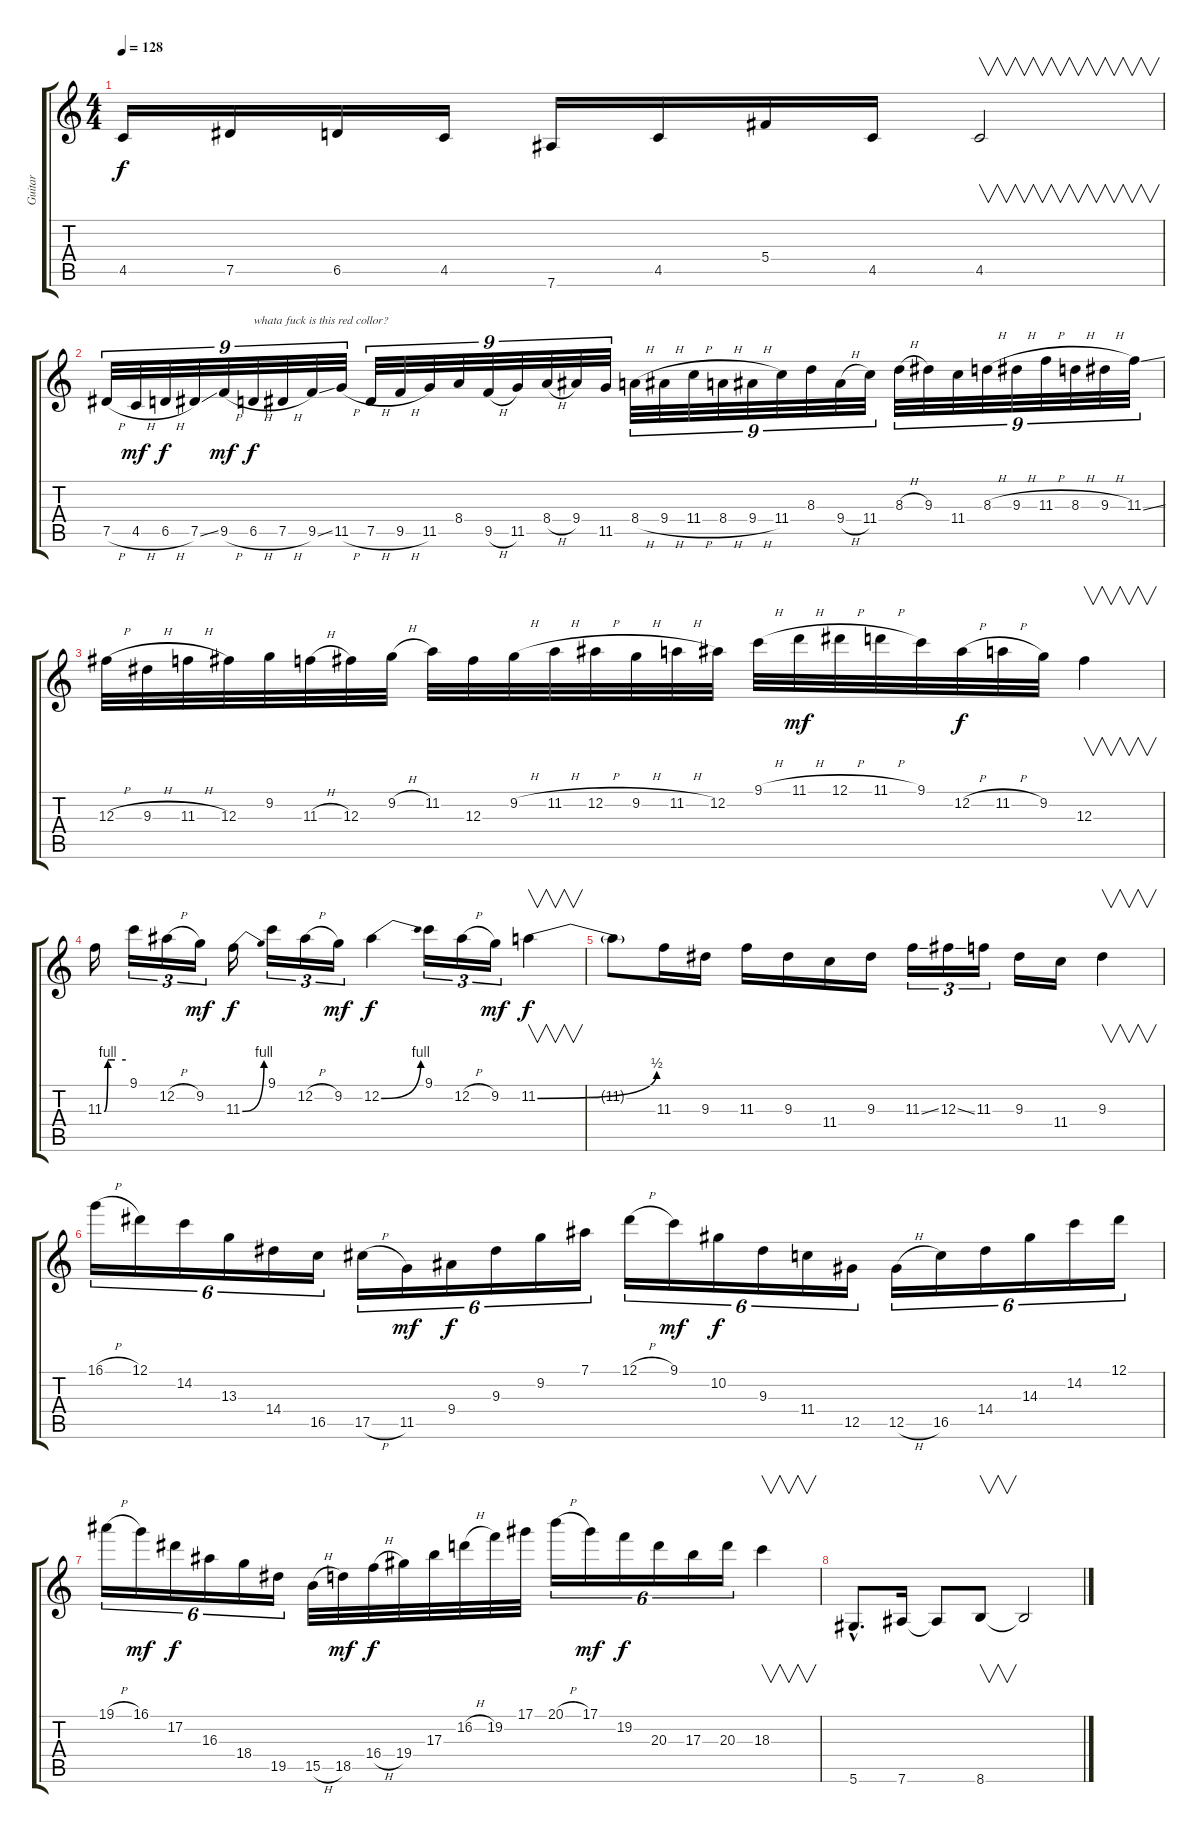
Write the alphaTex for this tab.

\track ("Guitar" "Guitar") {instrument distortionguitar}
\staff {score tabs}
\tuning (Eb4 Bb3 Gb3 Db3 Ab2 Eb2) {hide}
\ts (4 4)
\tempo 128
\clef g2
\ks c
4.5.16{dy f} 7.5.16 6.5.16 4.5.16 7.6.16 4.5.16 5.4.16 4.5.16 4.5.2{v} |
7.5{h}.32{tu (9 8)} 4.5{h}.32{tu (9 8) dy mf} 6.5{h}.32{tu (9 8) dy f} 7.5{ss}.32{tu (9 8)} 9.5{h}.32{tu (9 8) dy mf} 6.5{h}.32{tu (9 8) txt "whata fuck is this red collor?" dy f} 7.5{h}.32{tu (9 8)} 9.5{ss}.32{tu (9 8)} 11.5{h}.32{tu (9 8)} 7.5{h}.32{tu (9 8)} 9.5{h}.32{tu (9 8)} 11.5.32{tu (9 8)} 8.4.32{tu (9 8)} 9.5{h}.32{tu (9 8)} 11.5.32{tu (9 8)} 8.4{h}.32{tu (9 8)} 9.4.32{tu (9 8)} 11.5.32{tu (9 8)} 8.4{h}.32{tu (9 8)} 9.4{h}.32{tu (9 8)} 11.4{h}.32{tu (9 8)} 8.4{h}.32{tu (9 8)} 9.4{h}.32{tu (9 8)} 11.4.32{tu (9 8)} 8.3.32{tu (9 8)} 9.4{h}.32{tu (9 8)} 11.4.32{tu (9 8)} 8.3{h}.32{tu (9 8)} 9.3.32{tu (9 8)} 11.4.32{tu (9 8)} 8.3{h}.32{tu (9 8)} 9.3{h}.32{tu (9 8)} 11.3{h}.32{tu (9 8)} 8.3{h}.32{tu (9 8)} 9.3{h}.32{tu (9 8)} 11.3{ss}.32{tu (9 8)} |
12.3{h}.32 9.3{h}.32 11.3{h}.32 12.3.32 9.2.32 11.3{h}.32 12.3.32 9.2{h}.32 11.2.32 12.3.32 9.2{h}.32 11.2{h}.32 12.2{h}.32 9.2{h}.32 11.2{h}.32 12.2.32 9.1{h}.32 11.1{h}.32{dy mf} 12.1{h}.32 11.1{h}.32 9.1.32 12.2{h}.32{dy f} 11.2{h}.32 9.2.32 12.3.4{v} |
11.3{be (custom 0 0 10 4 14 4 30 4 60 4)}.16 9.1.16{tu (3 2)} 12.2{h}.16{tu (3 2)} 9.2.16{tu (3 2) dy mf} 11.3{be (bend 0 0 60 4)}.16{dy f} 9.1.16{tu (3 2)} 12.2{h}.16{tu (3 2)} 9.2.16{tu (3 2) dy mf} 12.2{be (bend 0 0 60 4)}.4{dy f} 9.1.16{tu (3 2)} 12.2{h}.16{tu (3 2)} 9.2.16{tu (3 2) dy mf} 11.2{be (bend 0 0 60 2)}.4{v dy f} |
11.2{t}.8 11.3.16 9.3.16 11.3.16 9.3.16 11.4.16 9.3.16 11.3{ss}.16{tu (3 2)} 12.3{ss}.16{tu (3 2)} 11.3.16{tu (3 2)} 9.3.16 11.4.16 9.3.4{v} |
16.1{h}.16{tu (6 4)} 12.1.16{tu (6 4)} 14.2.16{tu (6 4)} 13.3.16{tu (6 4)} 14.4.16{tu (6 4)} 16.5.16{tu (6 4)} 17.5{h}.16{tu (6 4)} 11.5.16{tu (6 4) dy mf} 9.4.16{tu (6 4) dy f} 9.3.16{tu (6 4)} 9.2.16{tu (6 4)} 7.1.16{tu (6 4)} 12.1{h}.16{tu (6 4)} 9.1.16{tu (6 4) dy mf} 10.2.16{tu (6 4) dy f} 9.3.16{tu (6 4)} 11.4.16{tu (6 4)} 12.5.16{tu (6 4)} 12.5{h}.16{tu (6 4)} 16.5.16{tu (6 4)} 14.4.16{tu (6 4)} 14.3.16{tu (6 4)} 14.2.16{tu (6 4)} 12.1.16{tu (6 4)} |
19.1{h}.16{tu (6 4)} 16.1.16{tu (6 4) dy mf} 17.2.16{tu (6 4) dy f} 16.3.16{tu (6 4)} 18.4.16{tu (6 4)} 19.5.16{tu (6 4)} 15.5{h}.32 18.5.32{dy mf} 16.4{h}.32{dy f} 19.4.32 17.3.32 16.2{h}.32 19.2.32 17.1.32 20.1{h}.16{tu (6 4)} 17.1.16{tu (6 4) dy mf} 19.2.16{tu (6 4) dy f} 20.3.16{tu (6 4)} 17.3.16{tu (6 4)} 20.3.16{tu (6 4)} 18.3.4{v} |
5.6{hac}.8{d} 7.6.16 7.6{t}.8 8.6.8{v} 8.6{t}.2
